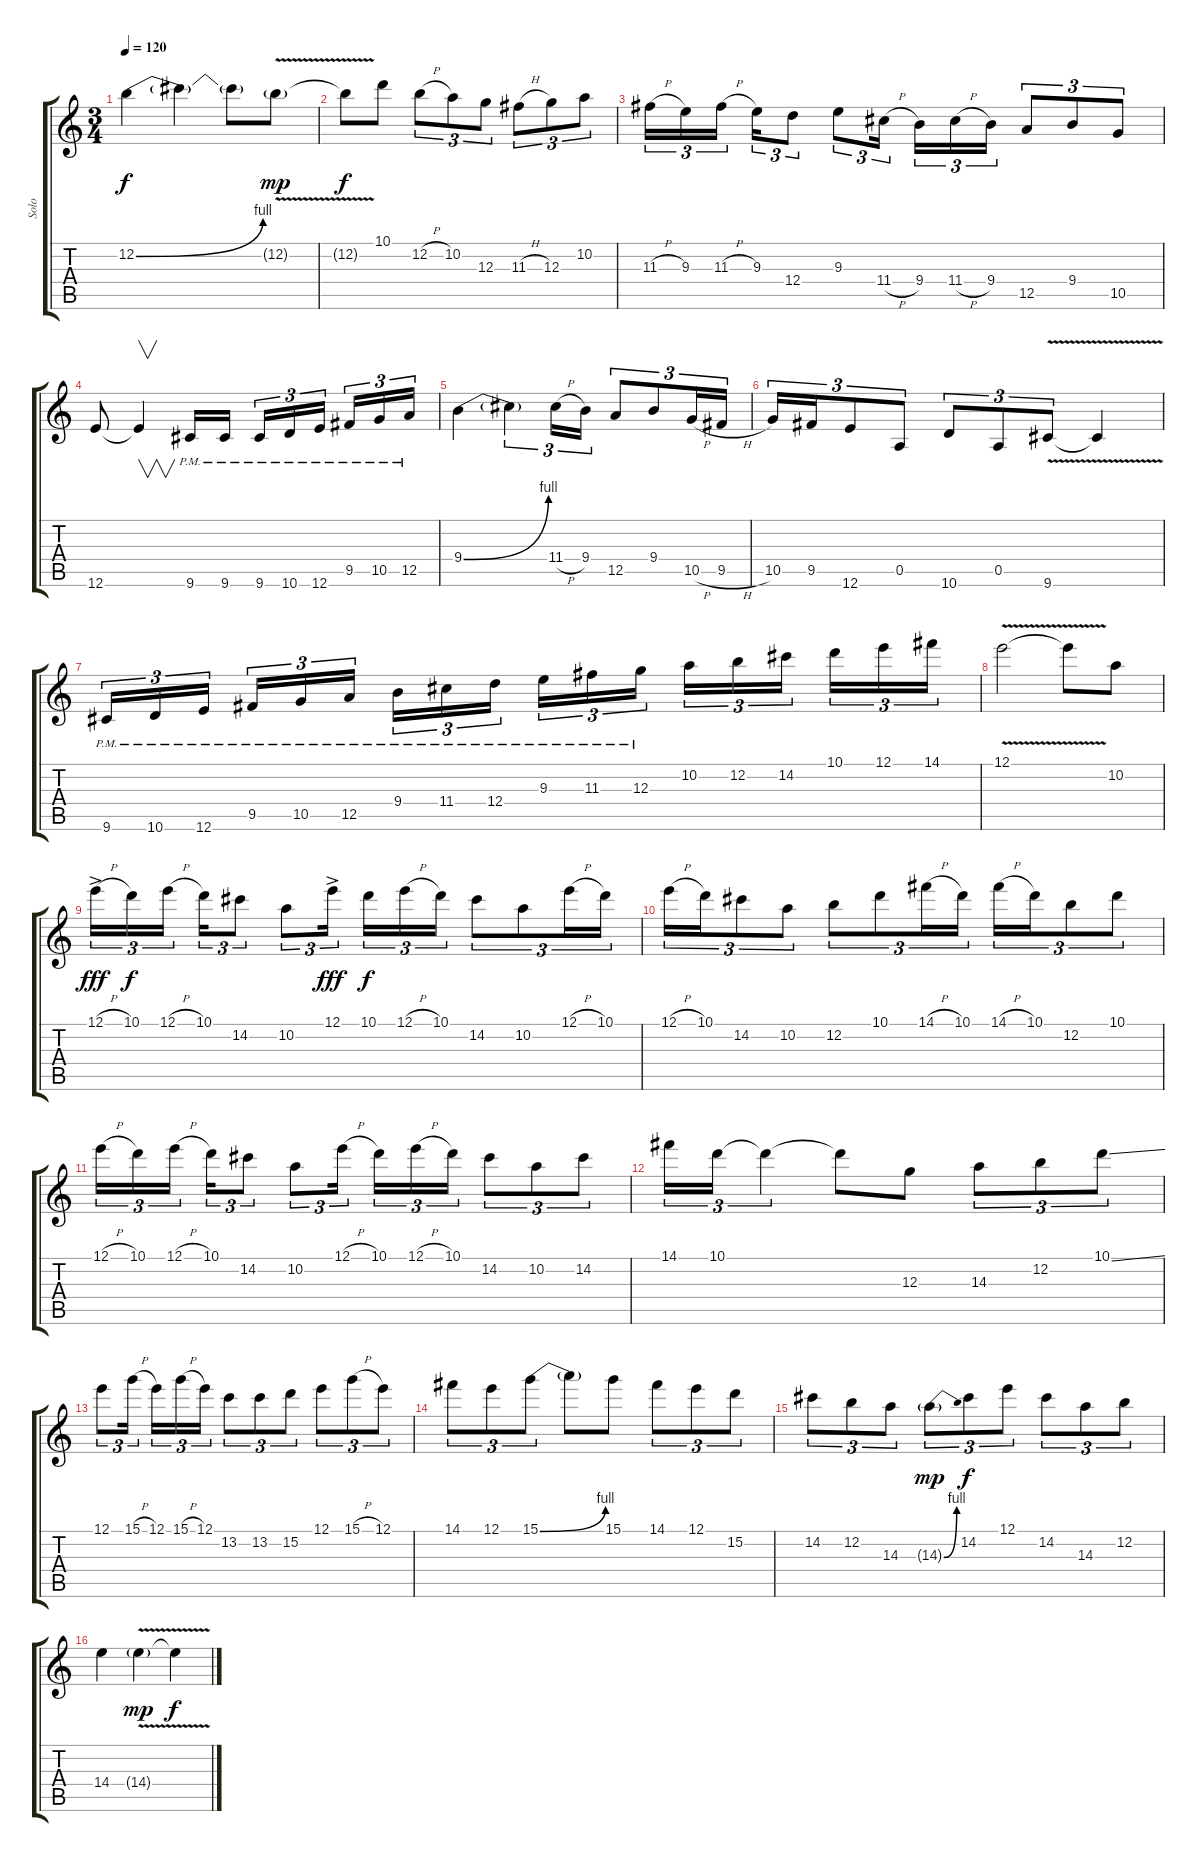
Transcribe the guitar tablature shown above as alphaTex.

\track ("Solo" "Solo") {instrument overdrivenguitar}
\staff {score tabs}
\tuning (E4 B3 G3 D3 A2 E2) {hide}
\ts (3 4)
\tempo 120
\clef g2
\ks c
12.2{be (bend 0 0 60 4)}.4{dy f} 12.2{t}.4 12.2{t}.8 12.2{v g}.8{dy mp} |
12.2{t}.8{dy f} 10.1.8 12.2{h}.8{tu (3 2)} 10.2.8{tu (3 2)} 12.3.8{tu (3 2)} 11.3{h}.8{tu (3 2)} 12.3.8{tu (3 2)} 10.2.8{tu (3 2)} |
11.3{h}.16{tu (3 2)} 9.3.16{tu (3 2)} 11.3{h}.16{tu (3 2)} 9.3.16{tu (3 2)} 12.4.8{tu (3 2)} 9.3.8{tu (3 2)} 11.4{h}.16{tu (3 2)} 9.4.16{tu (3 2)} 11.4{h}.16{tu (3 2)} 9.4.16{tu (3 2)} 12.5.8{tu (3 2)} 9.4.8{tu (3 2)} 10.5.8{tu (3 2)} |
12.6.8 12.6{t}.4{v} 9.6{pm}.16 9.6{pm}.16 9.6{pm}.16{tu (3 2)} 10.6{pm}.16{tu (3 2)} 12.6{pm}.16{tu (3 2)} 9.5{pm}.16{tu (3 2)} 10.5{pm}.16{tu (3 2)} 12.5{pm}.16{tu (3 2)} |
9.4{be (bend 0 0 60 4)}.4 9.4{t}.4{tu (3 2)} 11.4{h}.16{tu (3 2)} 9.4.16{tu (3 2)} 12.5.8{tu (3 2)} 9.4.8{tu (3 2)} 10.5{h}.16{tu (3 2)} 9.5{h}.16{tu (3 2)} |
10.5.16{tu (3 2)} 9.5.16{tu (3 2)} 12.6.8{tu (3 2)} 0.5.8{tu (3 2)} 10.6.8{tu (3 2)} 0.5.8{tu (3 2)} 9.6{v}.8{tu (3 2)} 9.6{t}.4 |
9.6{pm}.16{tu (3 2)} 10.6{pm}.16{tu (3 2)} 12.6{pm}.16{tu (3 2)} 9.5{pm}.16{tu (3 2)} 10.5{pm}.16{tu (3 2)} 12.5{pm}.16{tu (3 2)} 9.4{pm}.16{tu (3 2)} 11.4{pm}.16{tu (3 2)} 12.4{pm}.16{tu (3 2)} 9.3{pm}.16{tu (3 2)} 11.3{pm}.16{tu (3 2)} 12.3{pm}.16{tu (3 2)} 10.2.16{tu (3 2)} 12.2.16{tu (3 2)} 14.2.16{tu (3 2)} 10.1.16{tu (3 2)} 12.1.16{tu (3 2)} 14.1.16{tu (3 2)} |
12.1{v}.2 12.1{t}.8 10.2.8 |
12.1{h ac}.16{tu (3 2) dy fff} 10.1.16{tu (3 2) dy f} 12.1{h}.16{tu (3 2)} 10.1.16{tu (3 2)} 14.2.8{tu (3 2)} 10.2.8{tu (3 2)} 12.1{ac}.16{tu (3 2) dy fff} 10.1.16{tu (3 2) dy f} 12.1{h}.16{tu (3 2)} 10.1.16{tu (3 2)} 14.2.8{tu (3 2)} 10.2.8{tu (3 2)} 12.1{h}.16{tu (3 2)} 10.1.16{tu (3 2)} |
12.1{h}.16{tu (3 2)} 10.1.16{tu (3 2)} 14.2.8{tu (3 2)} 10.2.8{tu (3 2)} 12.2.8{tu (3 2)} 10.1.8{tu (3 2)} 14.1{h}.16{tu (3 2)} 10.1.16{tu (3 2)} 14.1{h}.16{tu (3 2)} 10.1.16{tu (3 2)} 12.2.8{tu (3 2)} 10.1.8{tu (3 2)} |
12.1{h}.16{tu (3 2)} 10.1.16{tu (3 2)} 12.1{h}.16{tu (3 2)} 10.1.16{tu (3 2)} 14.2.8{tu (3 2)} 10.2.8{tu (3 2)} 12.1{h}.16{tu (3 2)} 10.1.16{tu (3 2)} 12.1{h}.16{tu (3 2)} 10.1.16{tu (3 2)} 14.2.8{tu (3 2)} 10.2.8{tu (3 2)} 14.2.8{tu (3 2)} |
14.1.16{tu (3 2)} 10.1.16{tu (3 2)} 10.1{t}.4{tu (3 2)} 10.1{t}.8 12.3.8 14.3.8{tu (3 2)} 12.2.8{tu (3 2)} 10.1{ss}.8{tu (3 2)} |
12.1.8{tu (3 2)} 15.1{h}.16{tu (3 2)} 12.1.16{tu (3 2)} 15.1{h}.16{tu (3 2)} 12.1.16{tu (3 2)} 13.2.8{tu (3 2)} 13.2.8{tu (3 2)} 15.2.8{tu (3 2)} 12.1.8{tu (3 2)} 15.1{h}.8{tu (3 2)} 12.1.8{tu (3 2)} |
14.1.8{tu (3 2)} 12.1.8{tu (3 2)} 15.1{be (bend 0 0 60 4)}.8{tu (3 2)} 15.1{t}.8 15.1.8 14.1.8{tu (3 2)} 12.1.8{tu (3 2)} 15.2.8{tu (3 2)} |
14.2.8{tu (3 2)} 12.2.8{tu (3 2)} 14.3.8{tu (3 2)} 14.3{be (bend 0 0 60 4) g}.8{tu (3 2) dy mp} 14.2.8{tu (3 2) dy f} 12.1.8{tu (3 2)} 14.2.8{tu (3 2)} 14.3.8{tu (3 2)} 12.2.8{tu (3 2)} |
14.4.4 14.4{v g}.4{dy mp} 14.4{t}.4{dy f}
